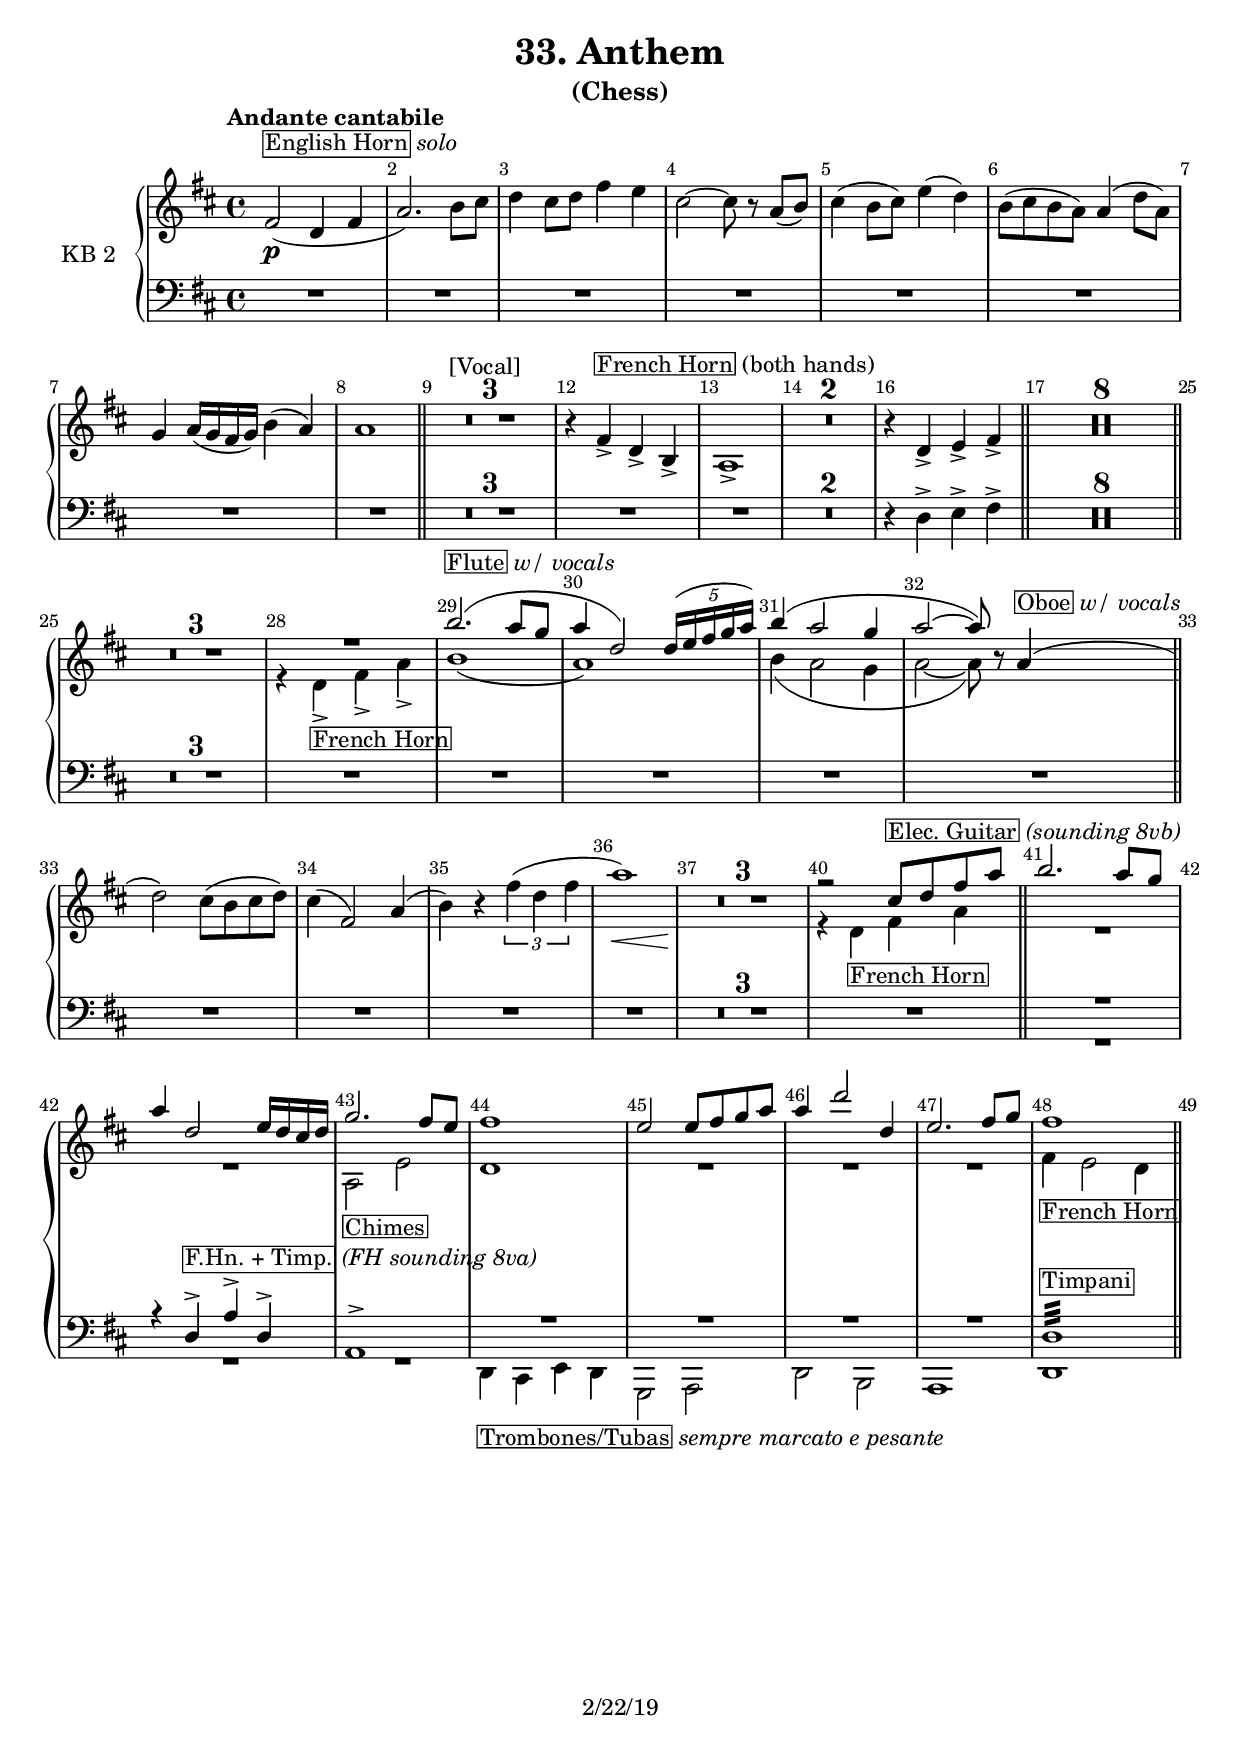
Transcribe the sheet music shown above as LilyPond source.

\version "2.18.2"

\header {
  title = "33. Anthem"
  subtitle = "(Chess)"
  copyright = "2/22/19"
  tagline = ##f
}

global = {
  \key d \major
  \time 4/4
  \tempo "Andante cantabile"
  \compressFullBarRests
  \override Score.BarNumber.break-visibility = ##(#t #t #t)
}

right = \relative c'' {
  \global
  fis,2^\markup { \box "English Horn" \italic "solo" }\p( d4 fis a2.) b8 cis d4 cis8 d fis4 e cis2 ~ cis8 r a( b) %1-4
  cis4( b8 cis) e4( d) b8( cis b a) a4( d8 a) g4 a16( g fis g) b4( a) a1 %5-8
  <>^"[Vocal]" R1*3 r4 fis->^\markup { \box "French Horn" "(both hands)" } d-> b-> a1-> R1*2 r4 d-> e-> fis-> %9-16
  R1*8 %17-24
  R1*3 << { R1 b'2.^\markup { \box "Flute" \italic "w/ vocals" }( a8 g a4 d,2) \tuplet 5/4 { d16( e fis g a) } b4( a2 g4 a2 ~ a8) } \\ { r4 d,,->_\markup { \box "French Horn" } fis-> a-> b1( a) b4( a2 g4 a2 ~ a8) } >> r8 a4^\markup { \box "Oboe" \italic "w/ vocals" }(
  d2) cis8( b cis d) cis4( fis,2) a4( b) r \tuplet 3/2 { fis'4( d fis } a1\<) R1*3\! << { r2 cis,8^\markup { \box "Elec. Guitar" \italic "(sounding 8vb)" } d fis a } \\ { r4 d,,_\markup { \box "French Horn" } fis a } >> %33-40
  << { b'2. a8 g a4 d,2 e16 d cis d g2. fis8 e fis1 e2 e8 fis g a a4 d2 d,4 e2. fis8 g fis1 } \\ { R1*2 a,,2_\markup { \box "Chimes" } e' d1 R1*3 fis4_\markup { \box "French Horn" } e2 d4 } >> %41-48
  
}

left = \relative c' {
  \global
  R1*8 \bar "||" %1-8
  R1*7 r4 d,-> e-> fis-> \bar "||" %9-16
  R1*8 \bar "||" %17-24
  R1*8 \bar "||" %25-32
  R1*8 \bar "||" %33-40
  << { R1 r4 d->^\markup { \box "F.Hn. + Timp." \italic "(FH sounding 8va)" } a'-> d,-> a1-> R1*4 d1:32^\markup { \box "Timpani" } } \\ { R1*3 d,4_\markup { \box "Trombones/Tubas" \italic "sempre marcato e pesante" } cis e d g,2 a d b a1 d }  >> \bar "||" %41-48
  
}

\score {
  \new PianoStaff \with {
    instrumentName = "KB 2"
  } <<
    \new Staff = "right" \right
    \new Staff = "left" { \clef bass \left }
  >>
  \layout { }
}
